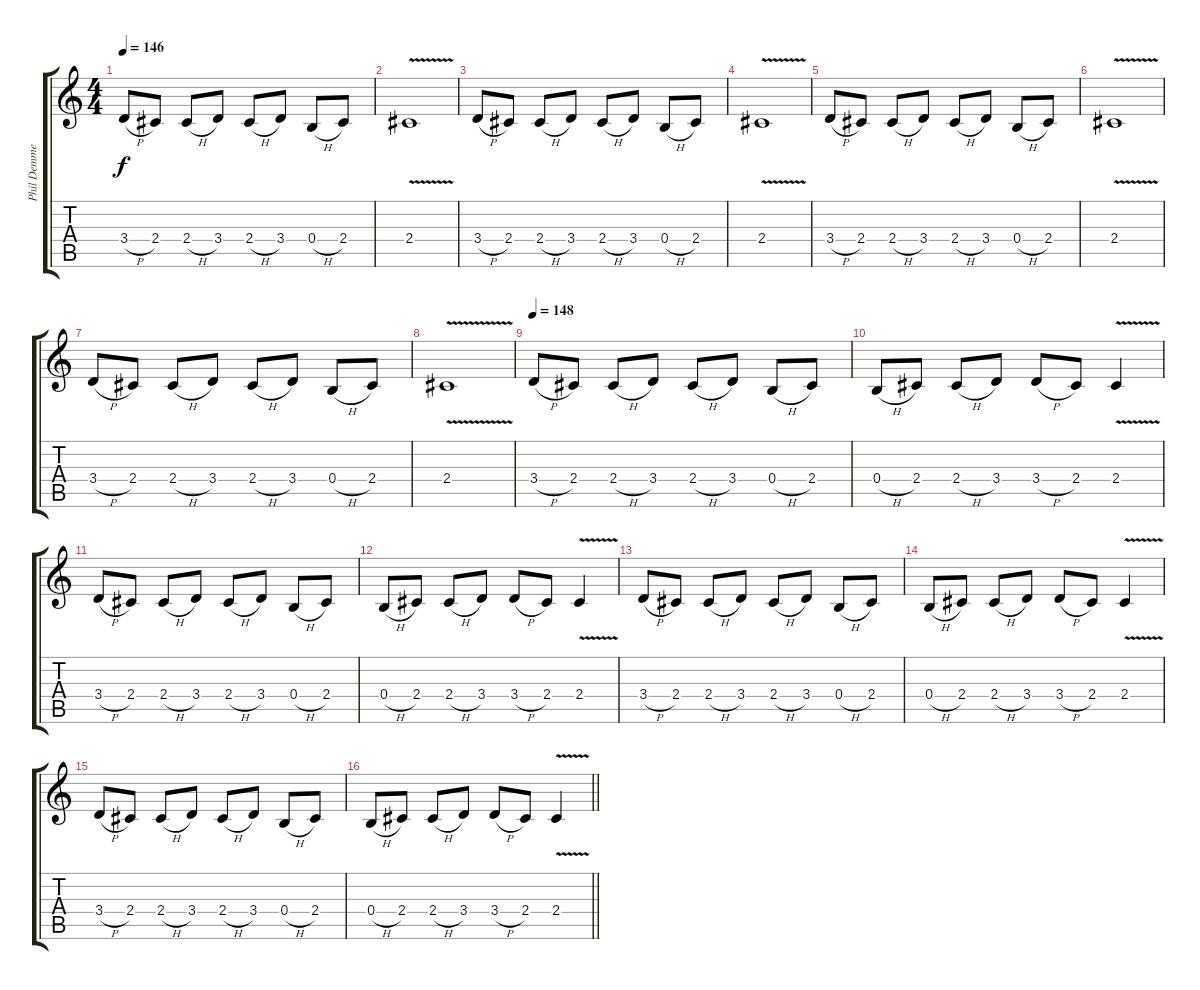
\track ("Phil Demmel" "Phil Demme") {instrument distortionguitar}
\staff {score tabs}
\tuning (Db4 Ab3 E3 B2 Gb2 B1) {hide}
\ts (4 4)
\tempo 146
\clef g2
\ks c
3.4{h}.8{dy f volume 5} 2.4.8 2.4{h}.8 3.4.8 2.4{h}.8 3.4.8 0.4{h}.8 2.4.8 |
2.4{v}.1 |
3.4{h}.8 2.4.8 2.4{h}.8 3.4.8 2.4{h}.8 3.4.8 0.4{h}.8 2.4.8 |
2.4{v}.1 |
3.4{h}.8 2.4.8 2.4{h}.8 3.4.8 2.4{h}.8 3.4.8 0.4{h}.8 2.4.8 |
2.4{v}.1 |
3.4{h}.8 2.4.8 2.4{h}.8 3.4.8 2.4{h}.8 3.4.8 0.4{h}.8 2.4.8 |
2.4{v}.1 |
\tempo 148
3.4{h}.8{volume 5} 2.4.8 2.4{h}.8 3.4.8 2.4{h}.8 3.4.8 0.4{h}.8 2.4.8 |
0.4{h}.8 2.4.8 2.4{h}.8 3.4.8 3.4{h}.8 2.4.8 2.4{v}.4 |
3.4{h}.8 2.4.8 2.4{h}.8 3.4.8 2.4{h}.8 3.4.8 0.4{h}.8 2.4.8 |
0.4{h}.8 2.4.8 2.4{h}.8 3.4.8 3.4{h}.8 2.4.8 2.4{v}.4 |
3.4{h}.8 2.4.8 2.4{h}.8 3.4.8 2.4{h}.8 3.4.8 0.4{h}.8 2.4.8 |
0.4{h}.8 2.4.8 2.4{h}.8 3.4.8 3.4{h}.8 2.4.8 2.4{v}.4 |
3.4{h}.8 2.4.8 2.4{h}.8 3.4.8 2.4{h}.8 3.4.8 0.4{h}.8 2.4.8 |
\barLineRight lightlight
0.4{h}.8 2.4.8 2.4{h}.8 3.4.8 3.4{h}.8 2.4.8 2.4{v}.4
